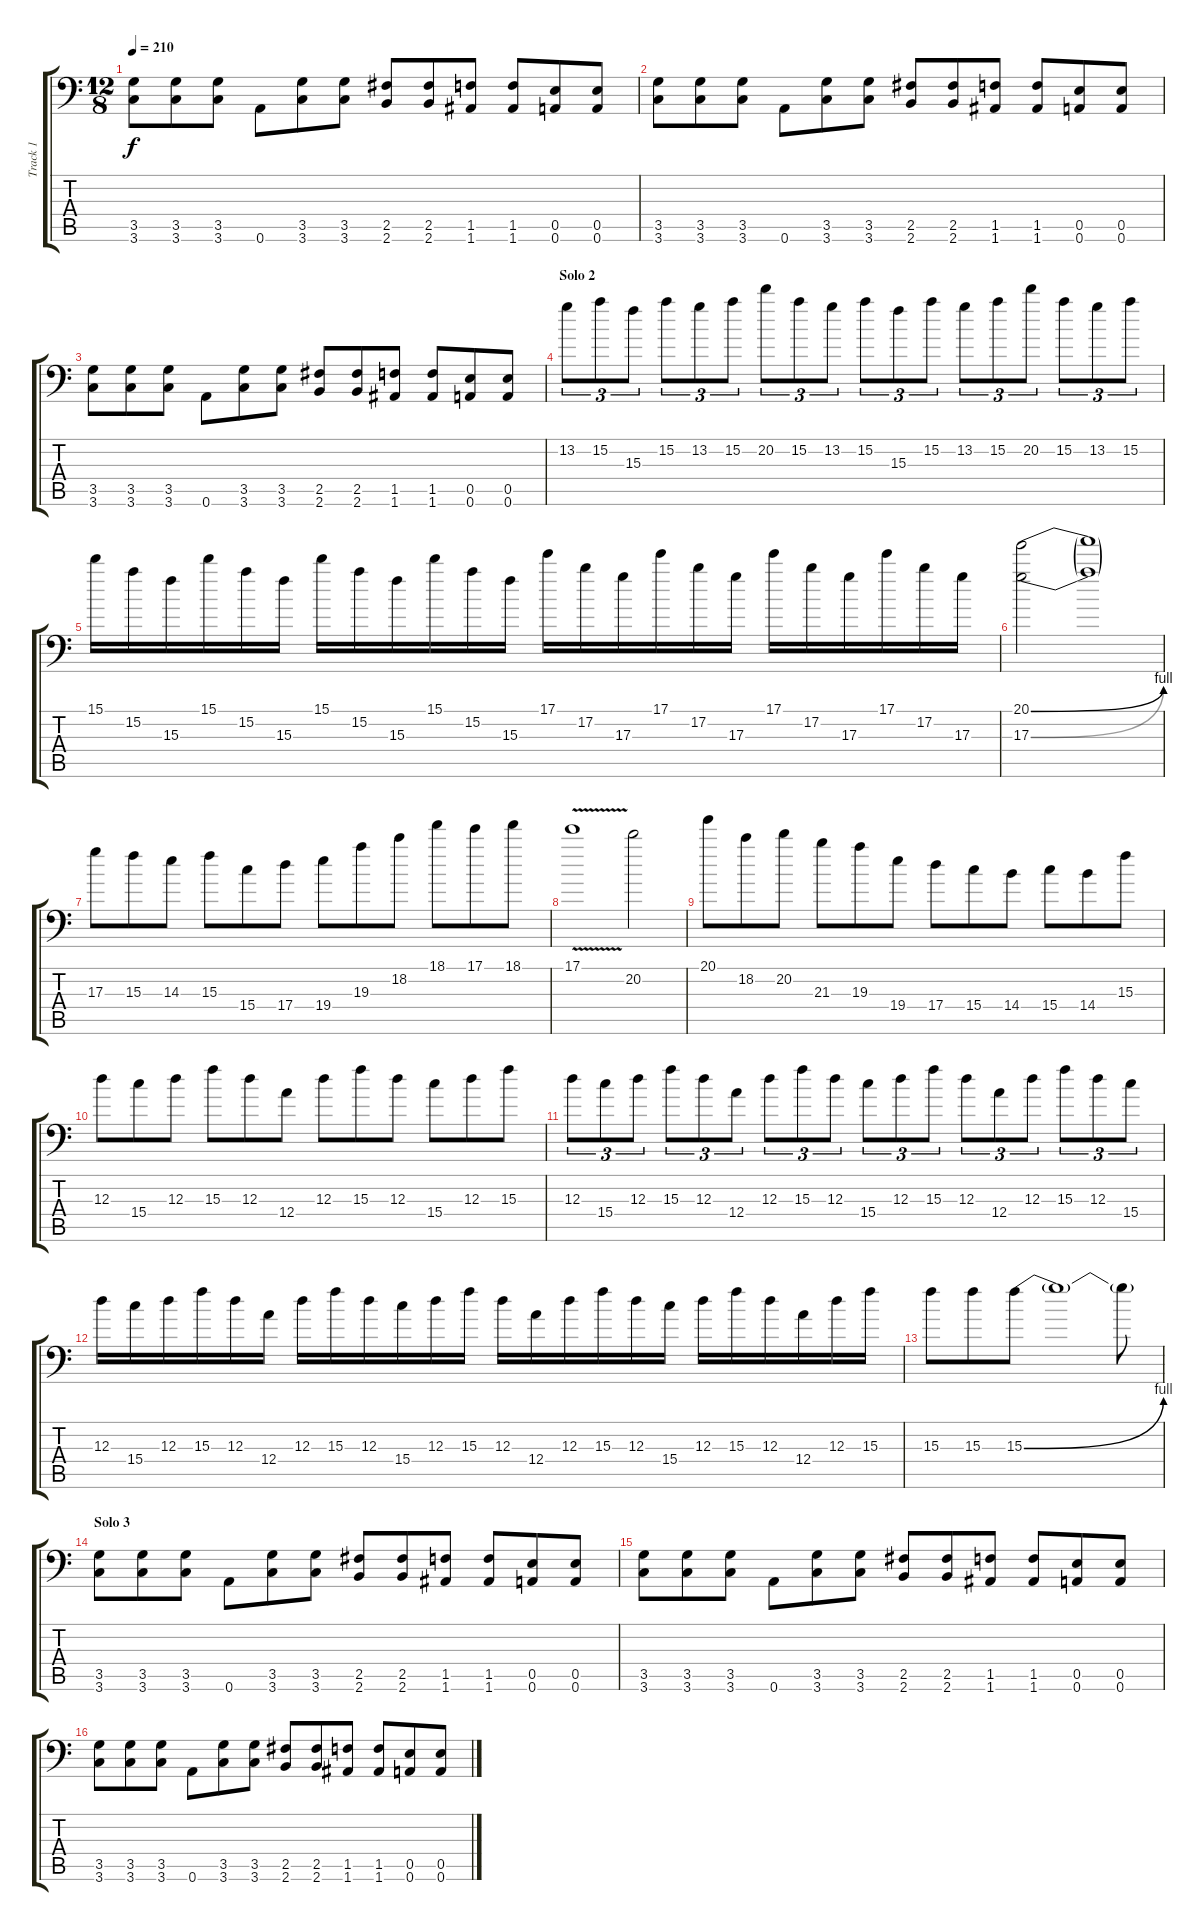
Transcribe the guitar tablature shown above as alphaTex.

\track ("Track 1" "Track 1") {instrument distortionguitar}
\staff {score tabs}
\tuning (B3 Gb3 D3 A2 E2 A1) {hide}
\ts (12 8)
\tempo 210
\clef f4
\ks c
(3.5 3.6).8{dy f} (3.5 3.6).8 (3.5 3.6).8 0.6.8 (3.5 3.6).8 (3.5 3.6).8 (2.5 2.6).8 (2.5 2.6).8 (1.5 1.6).8 (1.5 1.6).8 (0.5 0.6).8 (0.5 0.6).8 |
(3.5 3.6).8 (3.5 3.6).8 (3.5 3.6).8 0.6.8 (3.5 3.6).8 (3.5 3.6).8 (2.5 2.6).8 (2.5 2.6).8 (1.5 1.6).8 (1.5 1.6).8 (0.5 0.6).8 (0.5 0.6).8 |
(3.5 3.6).8 (3.5 3.6).8 (3.5 3.6).8 0.6.8 (3.5 3.6).8 (3.5 3.6).8 (2.5 2.6).8 (2.5 2.6).8 (1.5 1.6).8 (1.5 1.6).8 (0.5 0.6).8 (0.5 0.6).8 |
\section ("" "Solo 2")
13.2.8{tu (3 2)} 15.2.8{tu (3 2)} 15.3.8{tu (3 2)} 15.2.8{tu (3 2)} 13.2.8{tu (3 2)} 15.2.8{tu (3 2)} 20.2.8{tu (3 2)} 15.2.8{tu (3 2)} 13.2.8{tu (3 2)} 15.2.8{tu (3 2)} 15.3.8{tu (3 2)} 15.2.8{tu (3 2)} 13.2.8{tu (3 2)} 15.2.8{tu (3 2)} 20.2.8{tu (3 2)} 15.2.8{tu (3 2)} 13.2.8{tu (3 2)} 15.2.8{tu (3 2)} |
15.1.16 15.2.16 15.3.16 15.1.16 15.2.16 15.3.16 15.1.16 15.2.16 15.3.16 15.1.16 15.2.16 15.3.16 17.1.16 17.2.16 17.3.16 17.1.16 17.2.16 17.3.16 17.1.16 17.2.16 17.3.16 17.1.16 17.2.16 17.3.16 |
(20.1{be (bend 0 0 60 4)} 17.3{be (bend 0 0 60 4)}).2 (20.1{t} 17.3{t}).1 |
17.3.8 15.3.8 14.3.8 15.3.8 15.4.8 17.4.8 19.4.8 19.3.8 18.2.8 18.1.8 17.1.8 18.1.8 |
17.1{v}.1 20.2.2 |
20.1.8 18.2.8 20.2.8 21.3.8 19.3.8 19.4.8 17.4.8 15.4.8 14.4.8 15.4.8 14.4.8 15.3.8 |
12.3.8 15.4.8 12.3.8 15.3.8 12.3.8 12.4.8 12.3.8 15.3.8 12.3.8 15.4.8 12.3.8 15.3.8 |
12.3.8{tu (3 2)} 15.4.8{tu (3 2)} 12.3.8{tu (3 2)} 15.3.8{tu (3 2)} 12.3.8{tu (3 2)} 12.4.8{tu (3 2)} 12.3.8{tu (3 2)} 15.3.8{tu (3 2)} 12.3.8{tu (3 2)} 15.4.8{tu (3 2)} 12.3.8{tu (3 2)} 15.3.8{tu (3 2)} 12.3.8{tu (3 2)} 12.4.8{tu (3 2)} 12.3.8{tu (3 2)} 15.3.8{tu (3 2)} 12.3.8{tu (3 2)} 15.4.8{tu (3 2)} |
12.3.16 15.4.16 12.3.16 15.3.16 12.3.16 12.4.16 12.3.16 15.3.16 12.3.16 15.4.16 12.3.16 15.3.16 12.3.16 12.4.16 12.3.16 15.3.16 12.3.16 15.4.16 12.3.16 15.3.16 12.3.16 12.4.16 12.3.16 15.3.16 |
15.3.8 15.3.8 15.3{be (bend 0 0 60 4)}.8 15.3{t}.1 15.3{t}.8 |
\section ("" "Solo 3")
(3.5 3.6).8 (3.5 3.6).8 (3.5 3.6).8 0.6.8 (3.5 3.6).8 (3.5 3.6).8 (2.5 2.6).8 (2.5 2.6).8 (1.5 1.6).8 (1.5 1.6).8 (0.5 0.6).8 (0.5 0.6).8 |
(3.5 3.6).8 (3.5 3.6).8 (3.5 3.6).8 0.6.8 (3.5 3.6).8 (3.5 3.6).8 (2.5 2.6).8 (2.5 2.6).8 (1.5 1.6).8 (1.5 1.6).8 (0.5 0.6).8 (0.5 0.6).8 |
(3.5 3.6).8 (3.5 3.6).8 (3.5 3.6).8 0.6.8 (3.5 3.6).8 (3.5 3.6).8 (2.5 2.6).8 (2.5 2.6).8 (1.5 1.6).8 (1.5 1.6).8 (0.5 0.6).8 (0.5 0.6).8
